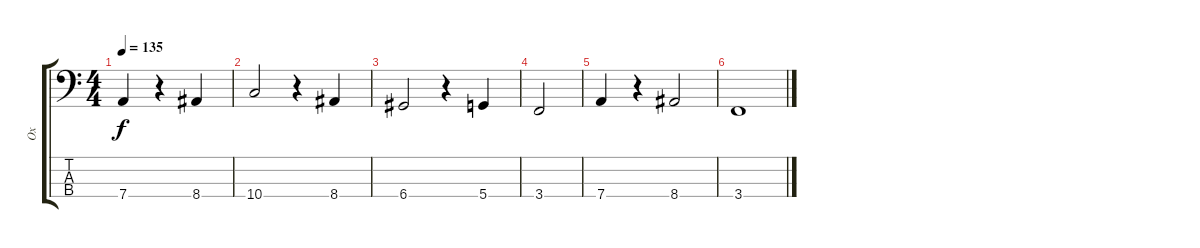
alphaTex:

\track ("Ox" "Ox") {instrument electricbassfinger}
\staff {score tabs}
\tuning (F2 C2 G1 D1) {hide}
\ts (4 4)
\tempo 135
\clef f4
\ks c
7.4.4{dy f} r.4 8.4.4 |
10.4.2 r.4 8.4.4 |
6.4.2 r.4 5.4.4 |
3.4.2 |
7.4.4 r.4 8.4.2 |
3.4.1
